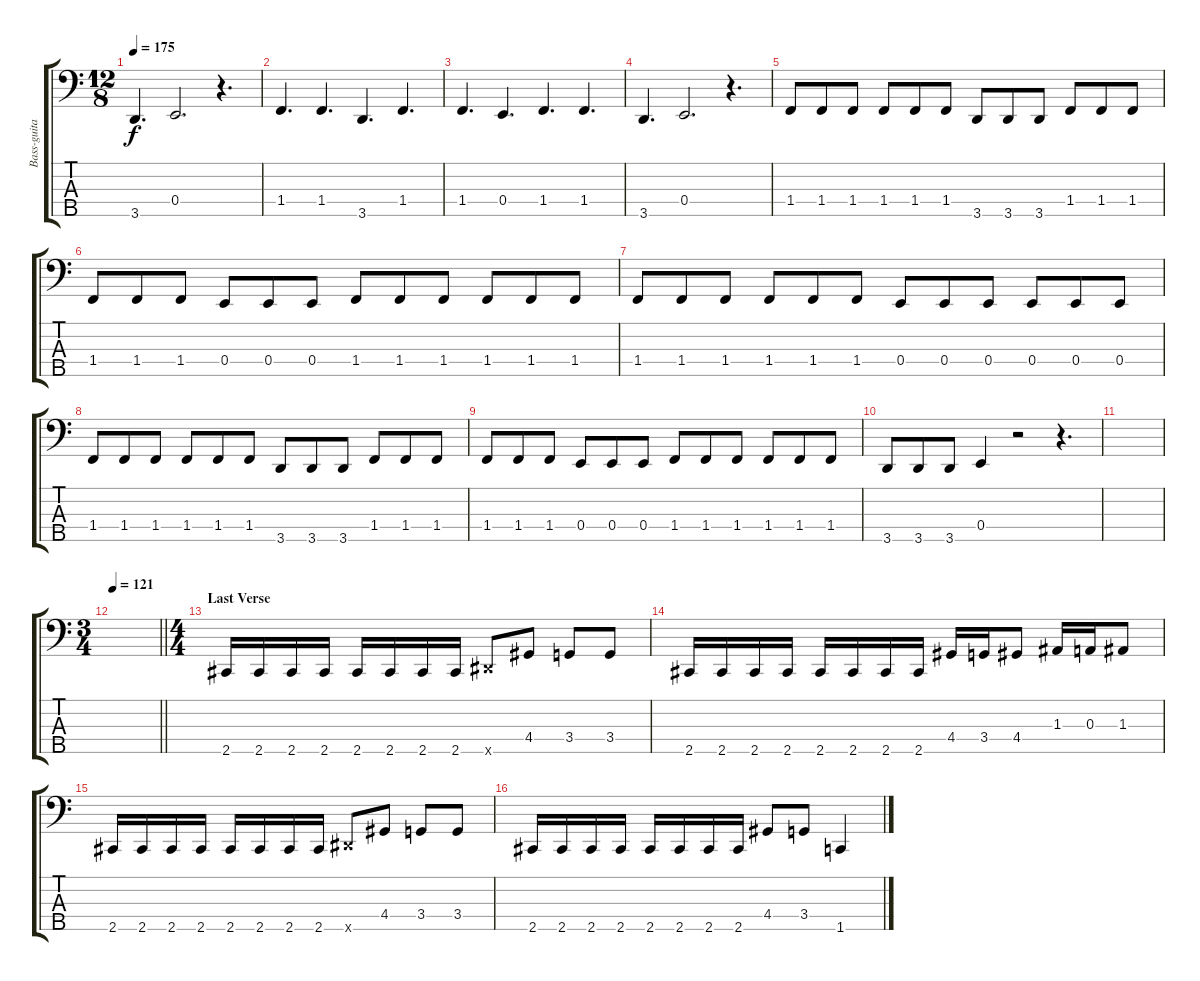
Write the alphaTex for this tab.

\track ("Bass-guitar - Vortex" "Bass-guita") {instrument electricbassfinger}
\staff {score tabs}
\tuning (G2 D2 A1 E1 B0) {hide}
\ts (12 8)
\tempo 175
\clef f4
\ks c
3.5.4{d dy f} 0.4.2{d} r.4{d} |
1.4.4{d} 1.4.4{d} 3.5.4{d} 1.4.4{d} |
1.4.4{d} 0.4.4{d} 1.4.4{d} 1.4.4{d} |
3.5.4{d} 0.4.2{d} r.4{d} |
1.4.8 1.4.8 1.4.8 1.4.8 1.4.8 1.4.8 3.5.8 3.5.8 3.5.8 1.4.8 1.4.8 1.4.8 |
1.4.8 1.4.8 1.4.8 0.4.8 0.4.8 0.4.8 1.4.8 1.4.8 1.4.8 1.4.8 1.4.8 1.4.8 |
1.4.8 1.4.8 1.4.8 1.4.8 1.4.8 1.4.8 0.4.8 0.4.8 0.4.8 0.4.8 0.4.8 0.4.8 |
1.4.8 1.4.8 1.4.8 1.4.8 1.4.8 1.4.8 3.5.8 3.5.8 3.5.8 1.4.8 1.4.8 1.4.8 |
1.4.8 1.4.8 1.4.8 0.4.8 0.4.8 0.4.8 1.4.8 1.4.8 1.4.8 1.4.8 1.4.8 1.4.8 |
3.5.8 3.5.8 3.5.8 0.4.4 r.2 r.4{d} |
|
\ts (3 4)
\tempo 121
\barLineRight lightlight
|
\ts (4 4)
\section ("" "Last Verse")
2.5.16 2.5.16 2.5.16 2.5.16 2.5.16 2.5.16 2.5.16 2.5.16 4.5{x}.8 4.4.8 3.4.8 3.4.8 |
2.5.16 2.5.16 2.5.16 2.5.16 2.5.16 2.5.16 2.5.16 2.5.16 4.4.16 3.4.16 4.4.8 1.3.16 0.3.16 1.3.8 |
2.5.16 2.5.16 2.5.16 2.5.16 2.5.16 2.5.16 2.5.16 2.5.16 4.5{x}.8 4.4.8 3.4.8 3.4.8 |
2.5.16 2.5.16 2.5.16 2.5.16 2.5.16 2.5.16 2.5.16 2.5.16 4.4.8 3.4.8 1.5.4
